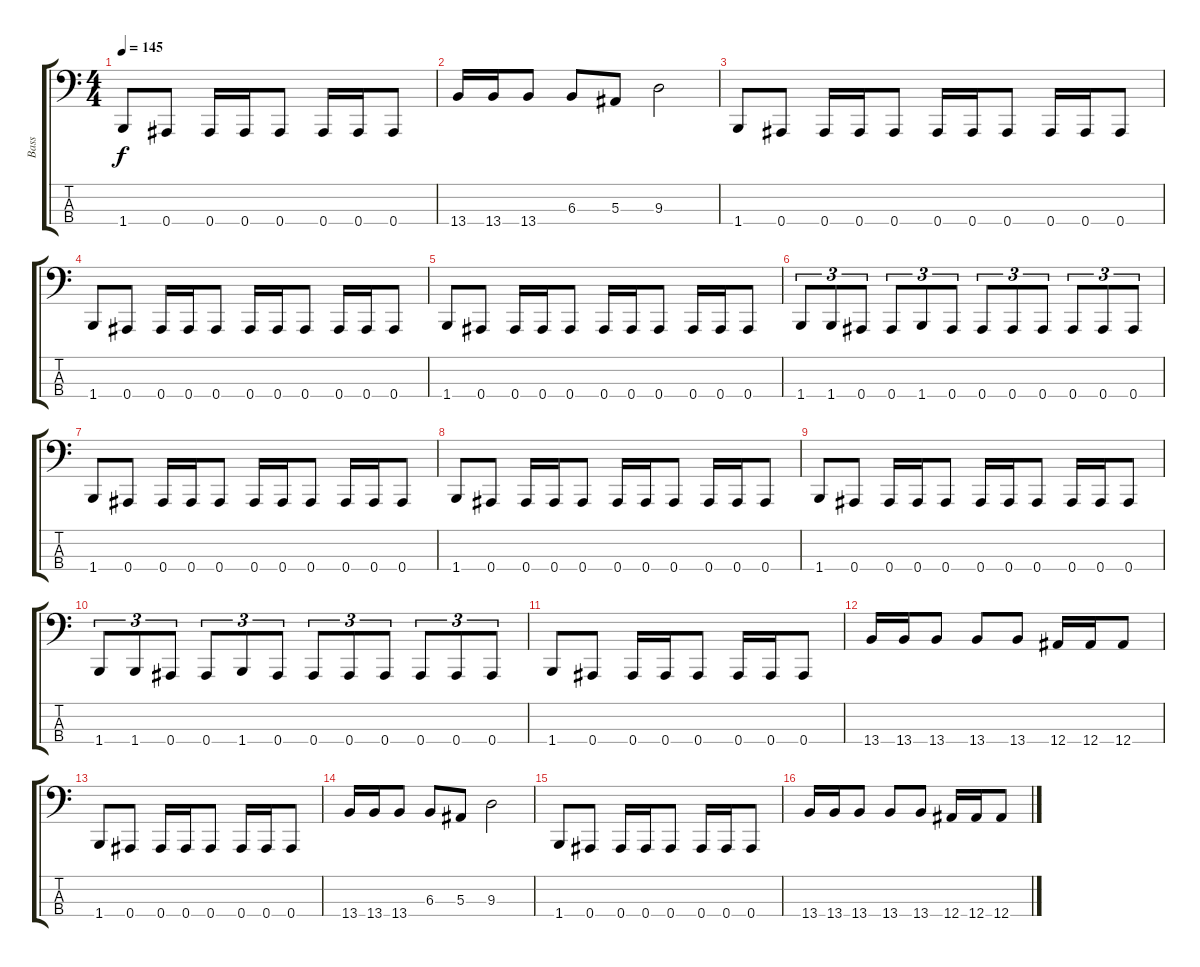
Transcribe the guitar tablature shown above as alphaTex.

\track ("Bass" "Bass") {instrument electricbasspick}
\staff {score tabs}
\tuning (Eb2 Bb1 F1 Bb0) {hide}
\ts (4 4)
\tempo 145
\clef f4
\ks c
1.4.8{dy f} 0.4.8 0.4.16 0.4.16 0.4.8 0.4.16 0.4.16 0.4.8 |
13.4.16 13.4.16 13.4.8 6.3.8 5.3.8 9.3.2 |
1.4.8 0.4.8 0.4.16 0.4.16 0.4.8 0.4.16 0.4.16 0.4.8 0.4.16 0.4.16 0.4.8 |
1.4.8 0.4.8 0.4.16 0.4.16 0.4.8 0.4.16 0.4.16 0.4.8 0.4.16 0.4.16 0.4.8 |
1.4.8 0.4.8 0.4.16 0.4.16 0.4.8 0.4.16 0.4.16 0.4.8 0.4.16 0.4.16 0.4.8 |
1.4.8{tu (3 2)} 1.4.8{tu (3 2)} 0.4.8{tu (3 2)} 0.4.8{tu (3 2)} 1.4.8{tu (3 2)} 0.4.8{tu (3 2)} 0.4.8{tu (3 2)} 0.4.8{tu (3 2)} 0.4.8{tu (3 2)} 0.4.8{tu (3 2)} 0.4.8{tu (3 2)} 0.4.8{tu (3 2)} |
1.4.8 0.4.8 0.4.16 0.4.16 0.4.8 0.4.16 0.4.16 0.4.8 0.4.16 0.4.16 0.4.8 |
1.4.8 0.4.8 0.4.16 0.4.16 0.4.8 0.4.16 0.4.16 0.4.8 0.4.16 0.4.16 0.4.8 |
1.4.8 0.4.8 0.4.16 0.4.16 0.4.8 0.4.16 0.4.16 0.4.8 0.4.16 0.4.16 0.4.8 |
1.4.8{tu (3 2)} 1.4.8{tu (3 2)} 0.4.8{tu (3 2)} 0.4.8{tu (3 2)} 1.4.8{tu (3 2)} 0.4.8{tu (3 2)} 0.4.8{tu (3 2)} 0.4.8{tu (3 2)} 0.4.8{tu (3 2)} 0.4.8{tu (3 2)} 0.4.8{tu (3 2)} 0.4.8{tu (3 2)} |
1.4.8 0.4.8 0.4.16 0.4.16 0.4.8 0.4.16 0.4.16 0.4.8 |
13.4.16 13.4.16 13.4.8 13.4.8 13.4.8 12.4.16 12.4.16 12.4.8 |
1.4.8 0.4.8 0.4.16 0.4.16 0.4.8 0.4.16 0.4.16 0.4.8 |
13.4.16 13.4.16 13.4.8 6.3.8 5.3.8 9.3.2 |
1.4.8 0.4.8 0.4.16 0.4.16 0.4.8 0.4.16 0.4.16 0.4.8 |
13.4.16 13.4.16 13.4.8 13.4.8 13.4.8 12.4.16 12.4.16 12.4.8
